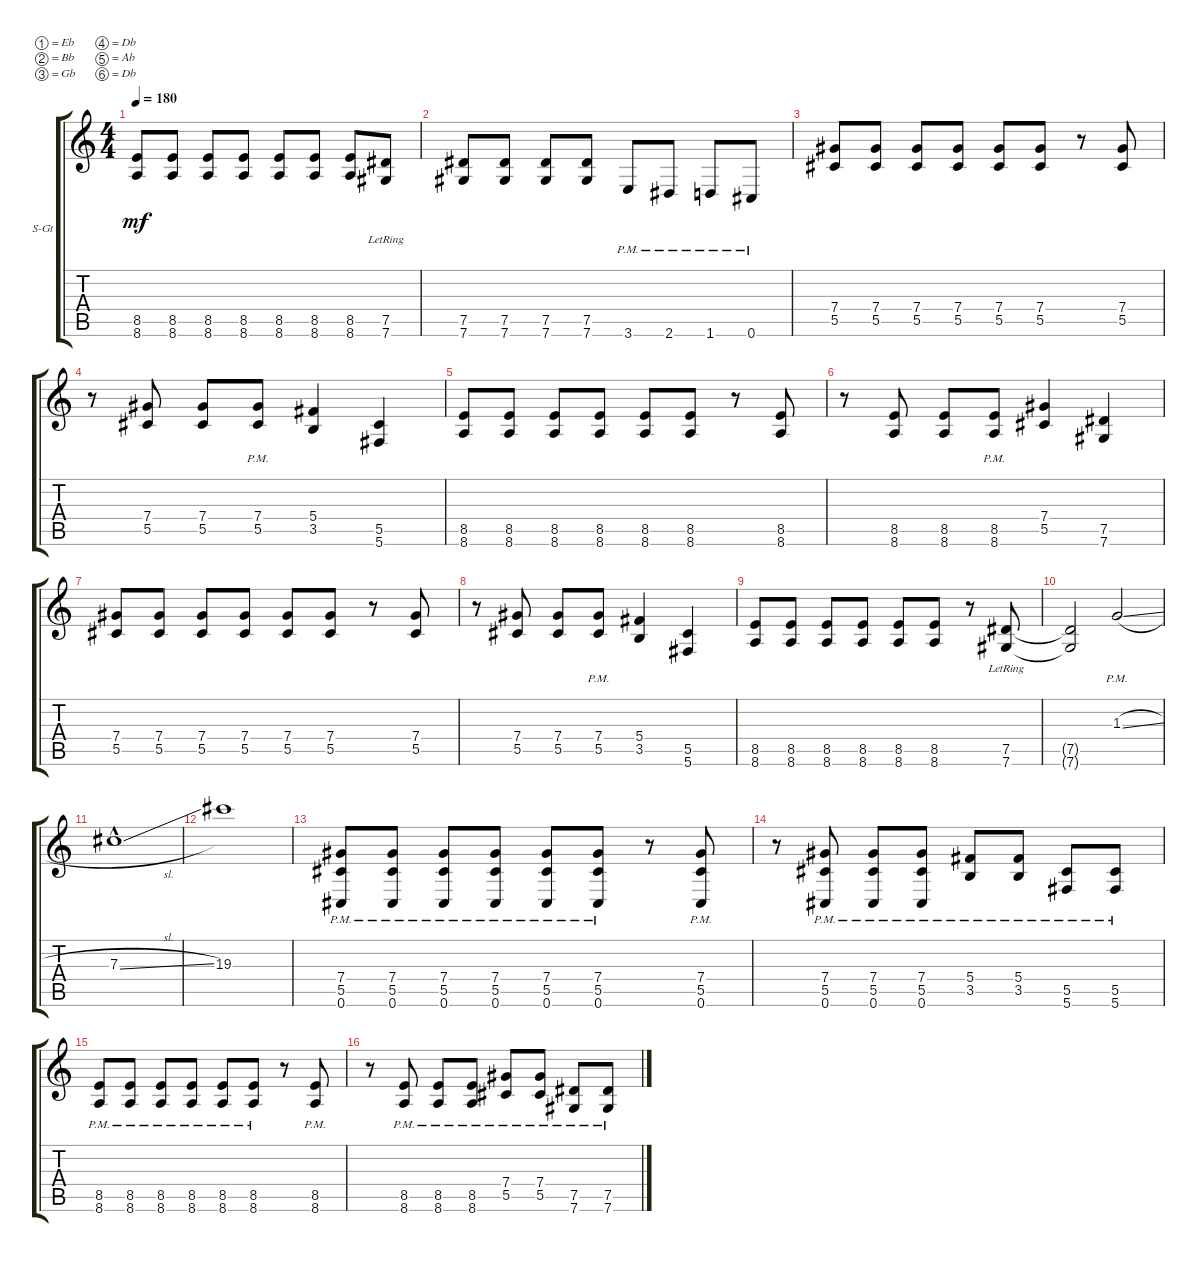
\defaultSystemsLayout 4
\bracketExtendMode groupsimilarinstruments
\firstSystemTrackNameOrientation horizontal
\otherSystemsTrackNameOrientation horizontal
\track ("Steel Guitar" "S-Gt") {instrument acousticguitarsteel}
\staff {score tabs}
\tuning (Eb4 Bb3 Gb3 Db3 Ab2 Db2)
\ts (4 4)
\tempo 180
\clef g2
\ks c
(8.6 8.5).8{dy mf} (8.5 8.6).8 (8.6 8.5).8 (8.5 8.6).8 (8.6 8.5).8 (8.6 8.5).8 (8.5 8.6).8 (7.5{lr} 7.6{lr}).8 |
(7.5 7.6).8 (7.5 7.6).8 (7.5 7.6).8 (7.5 7.6).8 3.6{pm}.8 2.6{pm}.8 1.6{pm}.8 0.6{pm}.8 |
(5.5 7.4).8 (5.5 7.4).8 (5.5 7.4).8 (5.5 7.4).8 (5.5 7.4).8 (5.5 7.4).8 r.8 (7.4 5.5).8 |
r.8 (7.4 5.5).8 (5.5 7.4).8 (5.5{pm} 7.4{pm}).8 (3.5 5.4).4 (5.6 5.5).4 |
(8.6 8.5).8 (8.5 8.6).8 (8.6 8.5).8 (8.5 8.6).8 (8.6 8.5).8 (8.5 8.6).8 r.8 (8.5 8.6).8 |
r.8 (8.6 8.5).8 (8.5 8.6).8 (8.6{pm} 8.5{pm}).8 (5.5 7.4).4 (7.6 7.5).4 |
(5.5 7.4).8 (5.5 7.4).8 (5.5 7.4).8 (5.5 7.4).8 (5.5 7.4).8 (5.5 7.4).8 r.8 (5.5 7.4).8 |
r.8 (5.5 7.4).8 (5.5 7.4).8 (7.4{pm} 5.5{pm}).8 (5.4 3.5).4 (5.6 5.5).4 |
(8.6 8.5).8 (8.5 8.6).8 (8.6 8.5).8 (8.5 8.6).8 (8.6 8.5).8 (8.6 8.5).8 r.8 (7.5{lr} 7.6{lr}).8 |
(7.5{t} 7.6{t}).2 1.3{sl pm}.2 |
7.3{sl hac}.1 |
19.3.1 |
(0.6{pm} 5.5{pm} 7.4{pm}).8 (0.6{pm} 5.5{pm} 7.4{pm}).8 (0.6{pm} 5.5{pm} 7.4{pm}).8 (0.6{pm} 5.5{pm} 7.4{pm}).8 (0.6{pm} 5.5{pm} 7.4{pm}).8 (0.6{pm} 5.5{pm} 7.4{pm}).8 r.8 (0.6{pm} 5.5{pm} 7.4{pm}).8 |
r.8 (0.6{pm} 5.5{pm} 7.4{pm}).8 (0.6{pm} 5.5{pm} 7.4{pm}).8 (0.6{pm} 5.5{pm} 7.4{pm}).8 (3.5{pm} 5.4{pm}).8 (3.5{pm} 5.4{pm}).8 (5.6{pm} 5.5{pm}).8 (5.6{pm} 5.5{pm}).8 |
(8.6{pm} 8.5{pm}).8 (8.5{pm} 8.6{pm}).8 (8.6{pm} 8.5{pm}).8 (8.5{pm} 8.6{pm}).8 (8.6{pm} 8.5{pm}).8 (8.5{pm} 8.6{pm}).8 r.8 (8.6{pm} 8.5{pm}).8 |
r.8 (8.6{pm} 8.5{pm}).8 (8.5{pm} 8.6{pm}).8 (8.6{pm} 8.5{pm}).8 (5.5{pm} 7.4{pm}).8 (7.4{pm} 5.5{pm}).8 (7.5{pm} 7.6{pm}).8 (7.5{pm} 7.6{pm}).8
